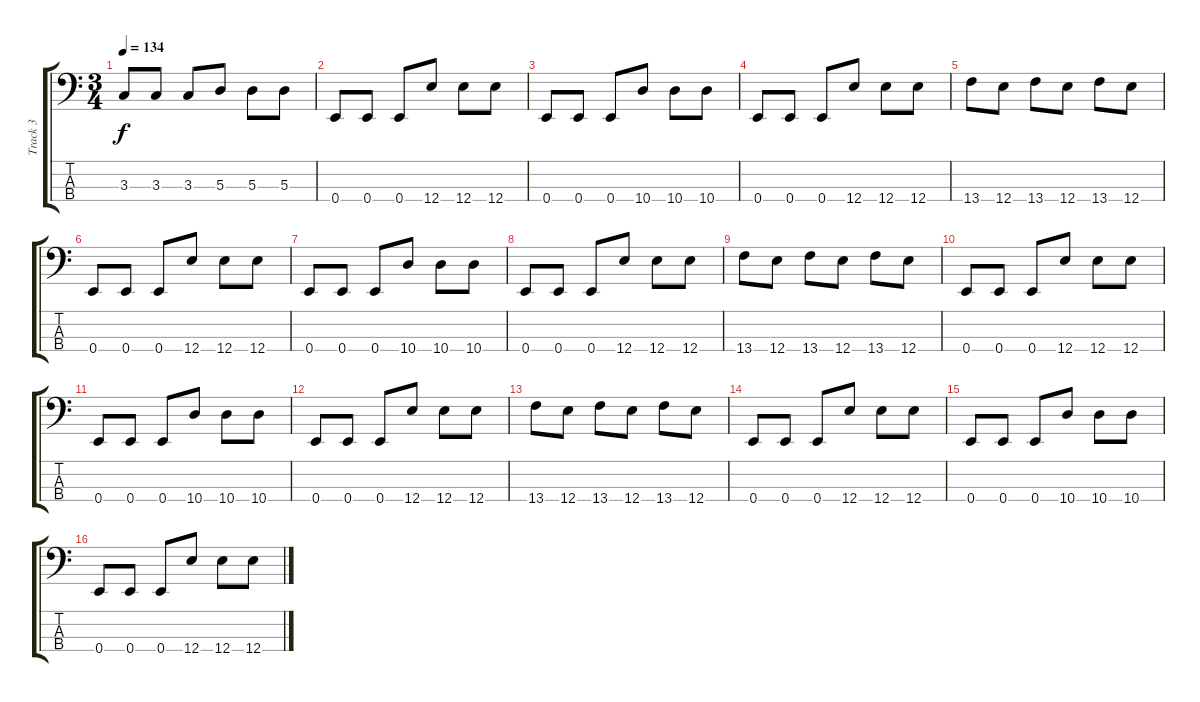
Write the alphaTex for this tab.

\track ("Track 3" "Track 3") {instrument electricbassfinger}
\staff {score tabs}
\tuning (G2 D2 A1 E1) {hide}
\ts (3 4)
\tempo 134
\clef f4
\ks c
3.3.8{dy f} 3.3.8 3.3.8 5.3.8 5.3.8 5.3.8 |
0.4.8 0.4.8 0.4.8 12.4.8 12.4.8 12.4.8 |
0.4.8 0.4.8 0.4.8 10.4.8 10.4.8 10.4.8 |
0.4.8 0.4.8 0.4.8 12.4.8 12.4.8 12.4.8 |
13.4.8 12.4.8 13.4.8 12.4.8 13.4.8 12.4.8 |
0.4.8 0.4.8 0.4.8 12.4.8 12.4.8 12.4.8 |
0.4.8 0.4.8 0.4.8 10.4.8 10.4.8 10.4.8 |
0.4.8 0.4.8 0.4.8 12.4.8 12.4.8 12.4.8 |
13.4.8 12.4.8 13.4.8 12.4.8 13.4.8 12.4.8 |
0.4.8 0.4.8 0.4.8 12.4.8 12.4.8 12.4.8 |
0.4.8 0.4.8 0.4.8 10.4.8 10.4.8 10.4.8 |
0.4.8 0.4.8 0.4.8 12.4.8 12.4.8 12.4.8 |
13.4.8 12.4.8 13.4.8 12.4.8 13.4.8 12.4.8 |
0.4.8 0.4.8 0.4.8 12.4.8 12.4.8 12.4.8 |
0.4.8 0.4.8 0.4.8 10.4.8 10.4.8 10.4.8 |
0.4.8 0.4.8 0.4.8 12.4.8 12.4.8 12.4.8
